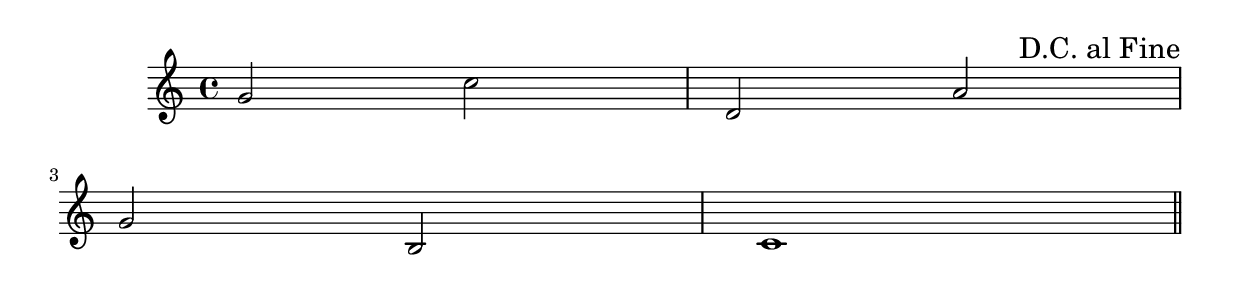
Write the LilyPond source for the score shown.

%% DO NOT EDIT this file manually; it is automatically
%% generated from LSR http://lsr.dsi.unimi.it
%% Make any changes in LSR itself, or in Documentation/snippets/new/ ,
%% and then run scripts/auxiliar/makelsr.py
%%
%% This file is in the public domain.
\version "2.17.15"

\header {
  lsrtags = "text"

  texidoc = "
Marks can be printed at the end of the current line, instead of the
beginning of the following line.  In such cases, it might be preferable
to align the right end of the mark with the bar line.

"
  doctitle = "Printing marks at the end of a line"
} % begin verbatim


\relative c'' {
  g2 c
  d,2 a'
  \once \override Score.RehearsalMark.break-visibility = #end-of-line-visible
  \once \override Score.RehearsalMark.self-alignment-X = #RIGHT
  \mark "D.C. al Fine"
  \break
  g2 b,
  c1 \bar "||"
}
